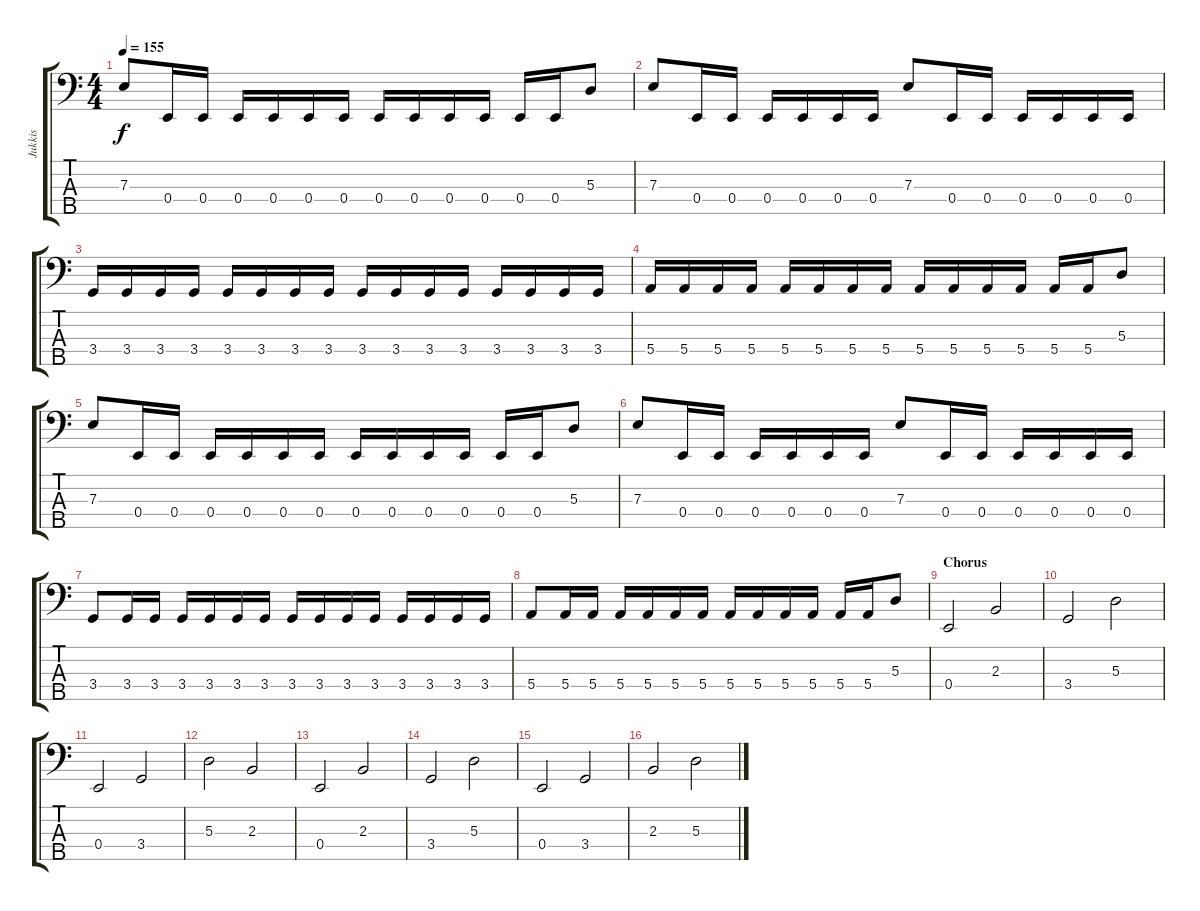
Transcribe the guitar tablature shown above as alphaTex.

\track ("Jukkis" "Jukkis") {instrument electricbasspick}
\staff {score tabs}
\tuning (G2 D2 A1 E1 B0) {hide}
\ts (4 4)
\tempo 155
\clef f4
\ks c
7.3.8{dy f} 0.4.16 0.4.16 0.4.16 0.4.16 0.4.16 0.4.16 0.4.16 0.4.16 0.4.16 0.4.16 0.4.16 0.4.16 5.3.8 |
7.3.8 0.4.16 0.4.16 0.4.16 0.4.16 0.4.16 0.4.16 7.3.8 0.4.16 0.4.16 0.4.16 0.4.16 0.4.16 0.4.16 |
3.4.16 3.4.16 3.4.16 3.4.16 3.4.16 3.4.16 3.4.16 3.4.16 3.4.16 3.4.16 3.4.16 3.4.16 3.4.16 3.4.16 3.4.16 3.4.16 |
5.4.16 5.4.16 5.4.16 5.4.16 5.4.16 5.4.16 5.4.16 5.4.16 5.4.16 5.4.16 5.4.16 5.4.16 5.4.16 5.4.16 5.3.8 |
7.3.8 0.4.16 0.4.16 0.4.16 0.4.16 0.4.16 0.4.16 0.4.16 0.4.16 0.4.16 0.4.16 0.4.16 0.4.16 5.3.8 |
7.3.8 0.4.16 0.4.16 0.4.16 0.4.16 0.4.16 0.4.16 7.3.8 0.4.16 0.4.16 0.4.16 0.4.16 0.4.16 0.4.16 |
3.4.8 3.4.16 3.4.16 3.4.16 3.4.16 3.4.16 3.4.16 3.4.16 3.4.16 3.4.16 3.4.16 3.4.16 3.4.16 3.4.16 3.4.16 |
5.4.8 5.4.16 5.4.16 5.4.16 5.4.16 5.4.16 5.4.16 5.4.16 5.4.16 5.4.16 5.4.16 5.4.16 5.4.16 5.3.8 |
\section ("" "Chorus")
0.4.2 2.3.2 |
3.4.2 5.3.2 |
0.4.2 3.4.2 |
5.3.2 2.3.2 |
0.4.2 2.3.2 |
3.4.2 5.3.2 |
0.4.2 3.4.2 |
2.3.2 5.3.2
